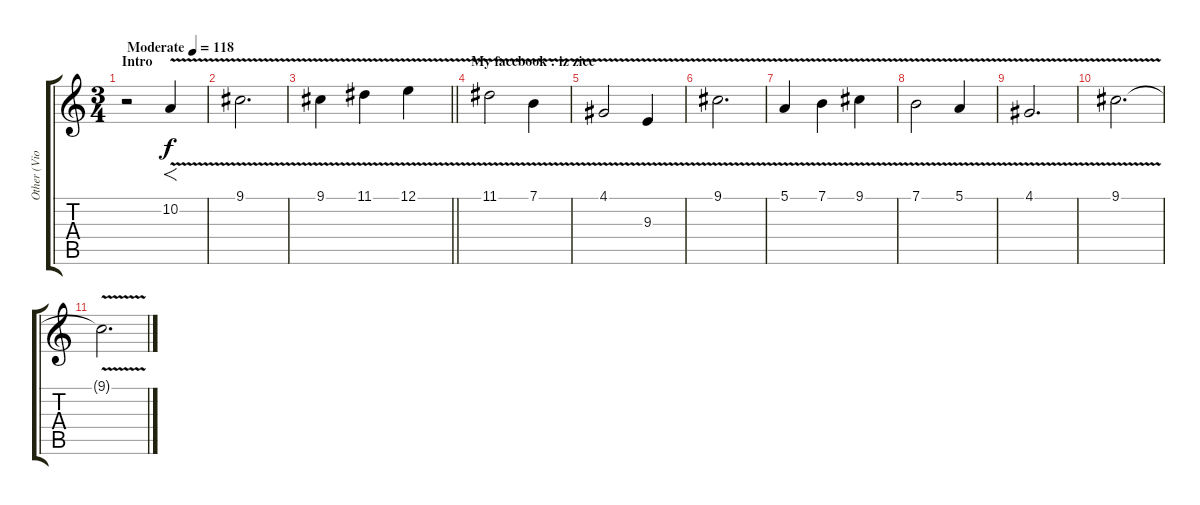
\track ("Other (Viola)" "Other (Vio") {instrument violin}
\staff {score tabs}
\tuning (E4 B3 G3 D3 A2 E2) {hide}
\ts (3 4)
\section ("" "Intro")
\tempo (118 "Moderate")
\clef g2
\ks c
r.2{dy f instrument violin} 10.2{v}.4{f} |
9.1{v}.2{d} |
\barLineRight lightlight
9.1{v}.4 11.1{v}.4 12.1{v}.4 |
\section ("" "My facebook : iz ziee")
11.1{v}.2 7.1{v}.4 |
4.1{v}.2 9.3{v}.4 |
9.1{v}.2{d} |
5.1{v}.4 7.1{v}.4 9.1{v}.4 |
7.1{v}.2 5.1{v}.4 |
4.1{v}.2{d} |
9.1{v}.2{d volume 0} |
9.1{t}.2{d}
